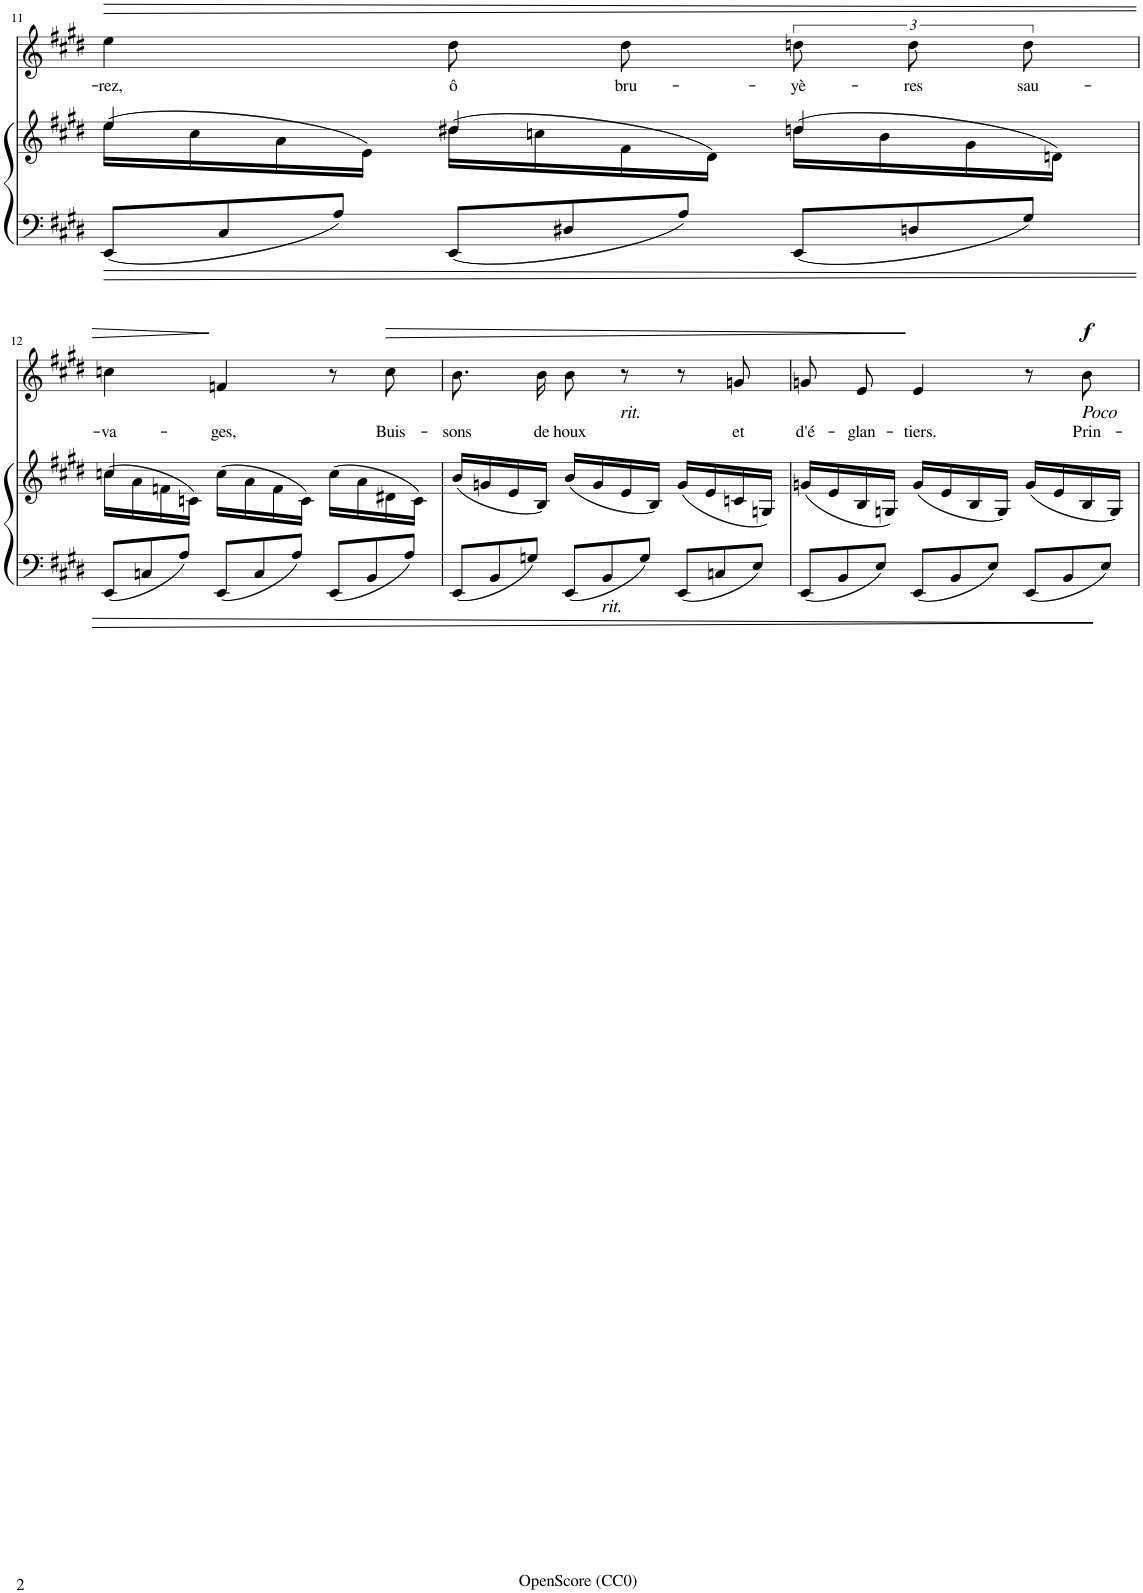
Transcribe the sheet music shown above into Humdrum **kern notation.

**kern	**kern	**kern	**text	**dynam
*part2	*part2	*part1	*part1	*part1
*staff3	*staff2	*staff1	*staff1	*staff1
*I"Piano	*	*I"Voice	*	*
*I'Pno	*	*	*	*
!!LO:PB:g=z
*clefF4	*clefG2	*clefG2	*	*
*k[f#c#g#d#]	*k[f#c#g#d#]	*k[f#c#g#d#]	*	*
*M3/4	*M3/4	*M3/4	*	*
*Xbrackettup	*	*	*	*
=11	=11	=11	=11	=11
*	*^	*	*	*
!	!	!	!	!LO:LY:b	!LO:HP:b
12EE/L	4ee/	(>16ee\LL	4ee\	-rez,	>
.	.	16cc#\	.	.	.
12C#/	.	.	.	.	.
.	.	16a\	.	.	.
12A/J	.	.	.	.	.
.	.	16e\JJ)	.	.	.
!	!	!	!	!LO:LY:b	!
12EE/L	4dd#X/	(>16dd#X\LL	8dd#\L	ô	.
.	.	16ccn\	.	.	.
12D#X/	.	.	.	.	.
!	!	!	!	!LO:LY:b	!
.	.	16f#\	8dd#\J	bru-	.
12A/J	.	.	.	.	.
.	.	16d#\JJ)	.	.	.
!	!	!	!	!LO:LY:b	!
12EE/L	4ddn/	(>16dd\LL	12ddn\L	-yè-	.
.	.	16b\	.	.	.
!	!	!	!	!LO:LY:b	!
12Dn/	.	.	12dd\	-res	.
.	.	16g#\	.	.	.
!	!	!	!	!LO:LY:b	!
12G#/J	.	.	12dd\J	sau-	.
.	.	16dn\JJ)	.	.	.
!!LO:LB:g=z
=12	=12	=12	=12	=12	=12
!	!	!	!	!LO:LY:b	!
12EE/L	4ccn/	(>16cc\LL	4ccn\	-va-	.
.	.	16a\	.	.	.
12Cn/	.	.	.	.	.
.	.	16fn\	.	.	.
12A/J	.	.	.	.	.
.	.	16cn\JJ)	.	.	.
!	!	!	!	!LO:LY:b	!
12EE/L	2ryy	(>16cc\LL	4fn/	-ges,	]
.	.	16a\	.	.	.
12C/	.	.	.	.	.
.	.	16f\	.	.	.
12A/J	.	.	.	.	.
.	.	16c\JJ)	.	.	.
12EE/L	.	(>16cc\LL	8r	.	.
.	.	16a\	.	.	.
12BB/	.	.	.	.	.
!	!	!	!	!LO:LY:b	!LO:HP:b
.	.	16d#X\	8cc\	Buis-	>
12A/J	.	.	.	.	.
.	.	16c\JJ)	.	.	.
=13	=13	=13	=13	=13	=13
!	!	!	!	!LO:LY:b	!
*	*v	*v	*	*	*
12EE/L	(16b/LL	8.b\L	-sons	.
.	16gn/	.	.	.
12BB/	.	.	.	.
.	16e/	.	.	.
12Gn/J	.	.	.	.
!	!	!	!LO:LY:b	!
.	16B/JJ)	16b\Jk	de	.
!	!	!	!LO:LY:b	!
12EE/L	(16b/LL	8b\	houx	.
.	16g/	.	.	.
!LO:TX:b:i:t=rit.	!	!	!	!
12BB/	.	.	.	.
!	!	!LO:TX:b:i:t=rit.	!	!
.	16e/	8r	.	.
12G/J	.	.	.	.
.	16B/JJ)	.	.	.
12EE/L	(16g/LL	8r	.	.
.	16e/	.	.	.
12Cn/	.	.	.	.
!	!	!	!LO:LY:b	!
.	16cn/	8gn/	et	.
12E/J	.	.	.	.
.	16Gn/JJ)	.	.	.
=14	=14	=14	=14	=14
!	!	!	!LO:LY:b	!
12EE/L	(16gn/LL	8gn/L	d'é-	.
.	16e/	.	.	.
12BB/	.	.	.	.
!	!	!	!LO:LY:b	!
.	16B/	8e/J	-glan-	.
12E/J	.	.	.	.
.	16Gn/JJ)	.	.	.
!	!	!	!LO:LY:b	!
12EE/L	(16g/LL	4e/	-tiers.	]
.	16e/	.	.	.
12BB/	.	.	.	.
.	16B/	.	.	.
12E/J	.	.	.	.
.	16G/JJ)	.	.	.
12EE/L	(16g/LL	8r	.	.
.	16e/	.	.	.
12BB/	.	.	.	.
!	!	!LO:TX:b:i:t=Poco	!	!
!	!	!	!LO:LY:b	!LO:DY:a
.	16B/	8b\	Prin-	f
12E/J	.	.	.	.
.	16G/JJ)	.	.	.
=	=	=	=	=
*-	*-	*-	*-	*-
